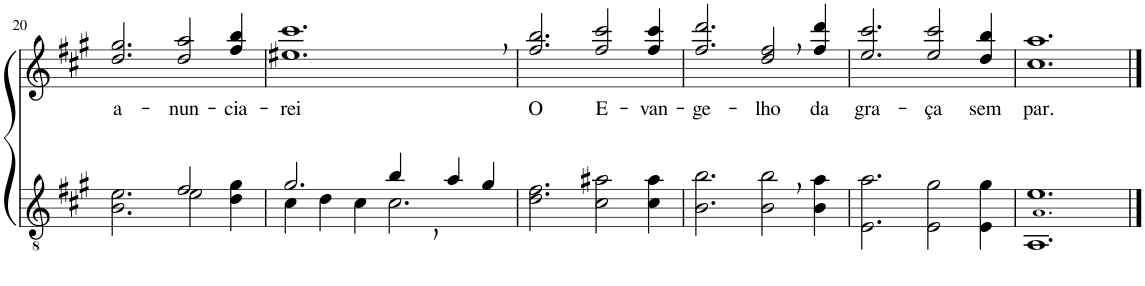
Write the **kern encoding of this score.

**kern	**kern	**text
*part2	*part1	*part1
*staff2	*staff1	*staff1
*I"Parte III e IV	*I"Parte I e II	*
!!LO:PB:g=z
*clefGv2	*clefG2	*
*Trd5c9	*Trd5c9	*
*k[f#c#g#]	*k[f#c#g#]	*
*M6/4	*M6/4	*
=20	=20	=20
*^	*	*
!	!	!	!LO:LY:b
2.ryy	2.B\ 2.e\	2.dd/ 2.gg#/	a-
!	!	!	!LO:LY:b
2f#/	2e\	2dd/ 2aa/	-nun-
!	!	!	!LO:LY:b
4ryy	4d\ 4g#\	4ff#/ 4bb/	-cia-
=21	=21	=21	=21
!	!	!	!LO:LY:b
2.g#/	4c#\	1.ee#X, 1.ccc#,	-rei
.	4d\	.	.
.	4c#\	.	.
4b,/	2.c#\	.	.
4a/	.	.	.
4g#/	.	.	.
*v	*v	*	*
=22	=22	=22
!	!	!LO:LY:b
2.d\ 2.f#\	2.ff#/ 2.bb/	O
!	!	!LO:LY:b
2c#\ 2a#X\	2ff#/ 2ccc#/	E-
!	!	!LO:LY:b
4c#\ 4a#\	4ff#/ 4ccc#/	-van-
=23	=23	=23
!	!	!LO:LY:b
2.B\ 2.b\	2.ff#/ 2.ddd/	-ge-
!	!	!LO:LY:b
2B\, 2b\,	2dd/, 2ff#/,	-lho
!	!	!LO:LY:b
4B\ 4a\	4ff#/ 4ddd/	da
=24	=24	=24
!	!	!LO:LY:b
2.E\ 2.a\	2.ee/ 2.ccc#/	gra-
!	!	!LO:LY:b
2E\ 2g#\	2ee/ 2ccc#/	-ça
!	!	!LO:LY:b
4E\ 4g#\	4dd/ 4bb/	sem
=25	=25	=25
!	!	!LO:LY:b
1.AA 1.A! 1.e	1.cc# 1.aa	par.
==	==	==
*-	*-	*-
